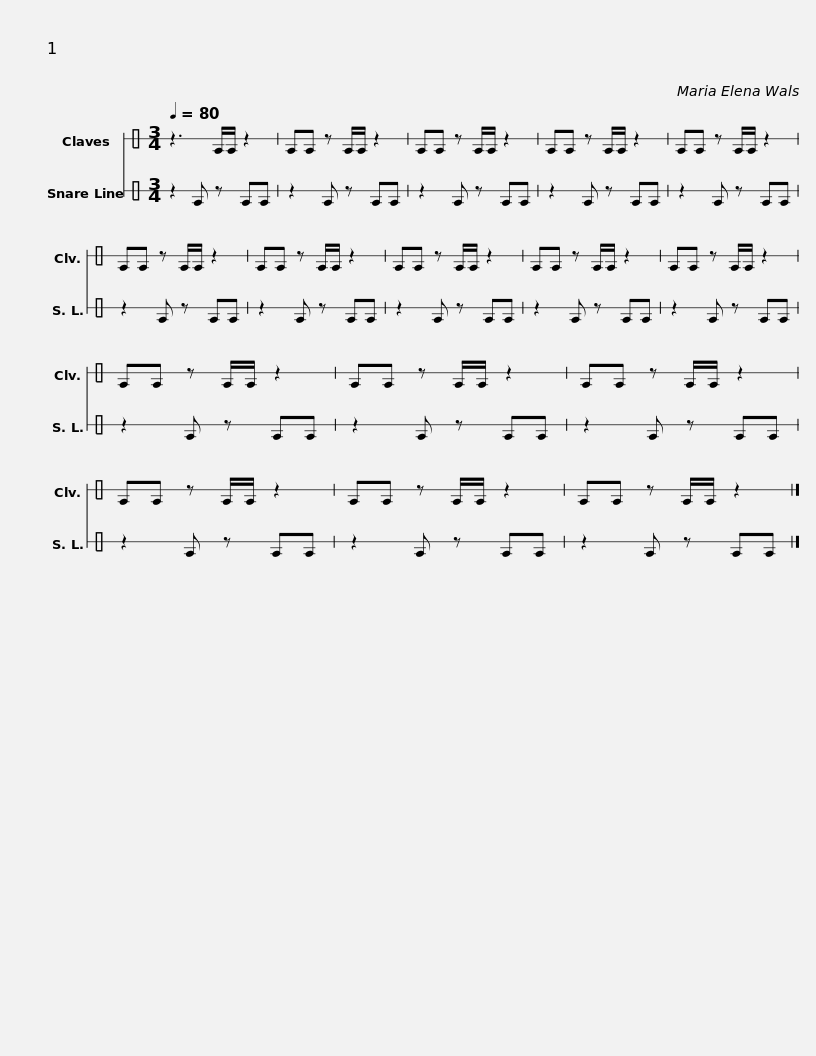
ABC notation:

X:1
%%score 1 2
L:1/8
Q:1/4=80
M:3/4
I:linebreak $
K:C
V:1 perc stafflines=1
K:none
V:2 perc stafflines=1
K:none
V:1
 z3 E/E/ z2 | EE z E/E/ z2 | EE z E/E/ z2 | EE z E/E/ z2 |$ EE z E/E/ z2 | %5
 EE z E/E/ z2 | EE z E/E/ z2 | EE z E/E/ z2 |$ EE z E/E/ z2 | EE z E/E/ z2 | %10
 EE z E/E/ z2 | EE z E/E/ z2 |$ EE z E/E/ z2 | EE z E/E/ z2 | EE z E/E/ z2 | %15
 EE z E/E/ z2 |] %16
V:2
 z2 E z EE | z2 E z EE | z2 E z EE | z2 E z EE |$ z2 E z EE | %5
 z2 E z EE | z2 E z EE | z2 E z EE |$ z2 E z EE | z2 E z EE | %10
 z2 E z EE | z2 E z EE |$ z2 E z EE | z2 E z EE | z2 E z EE | %15
 z2 E z EE |] %16
